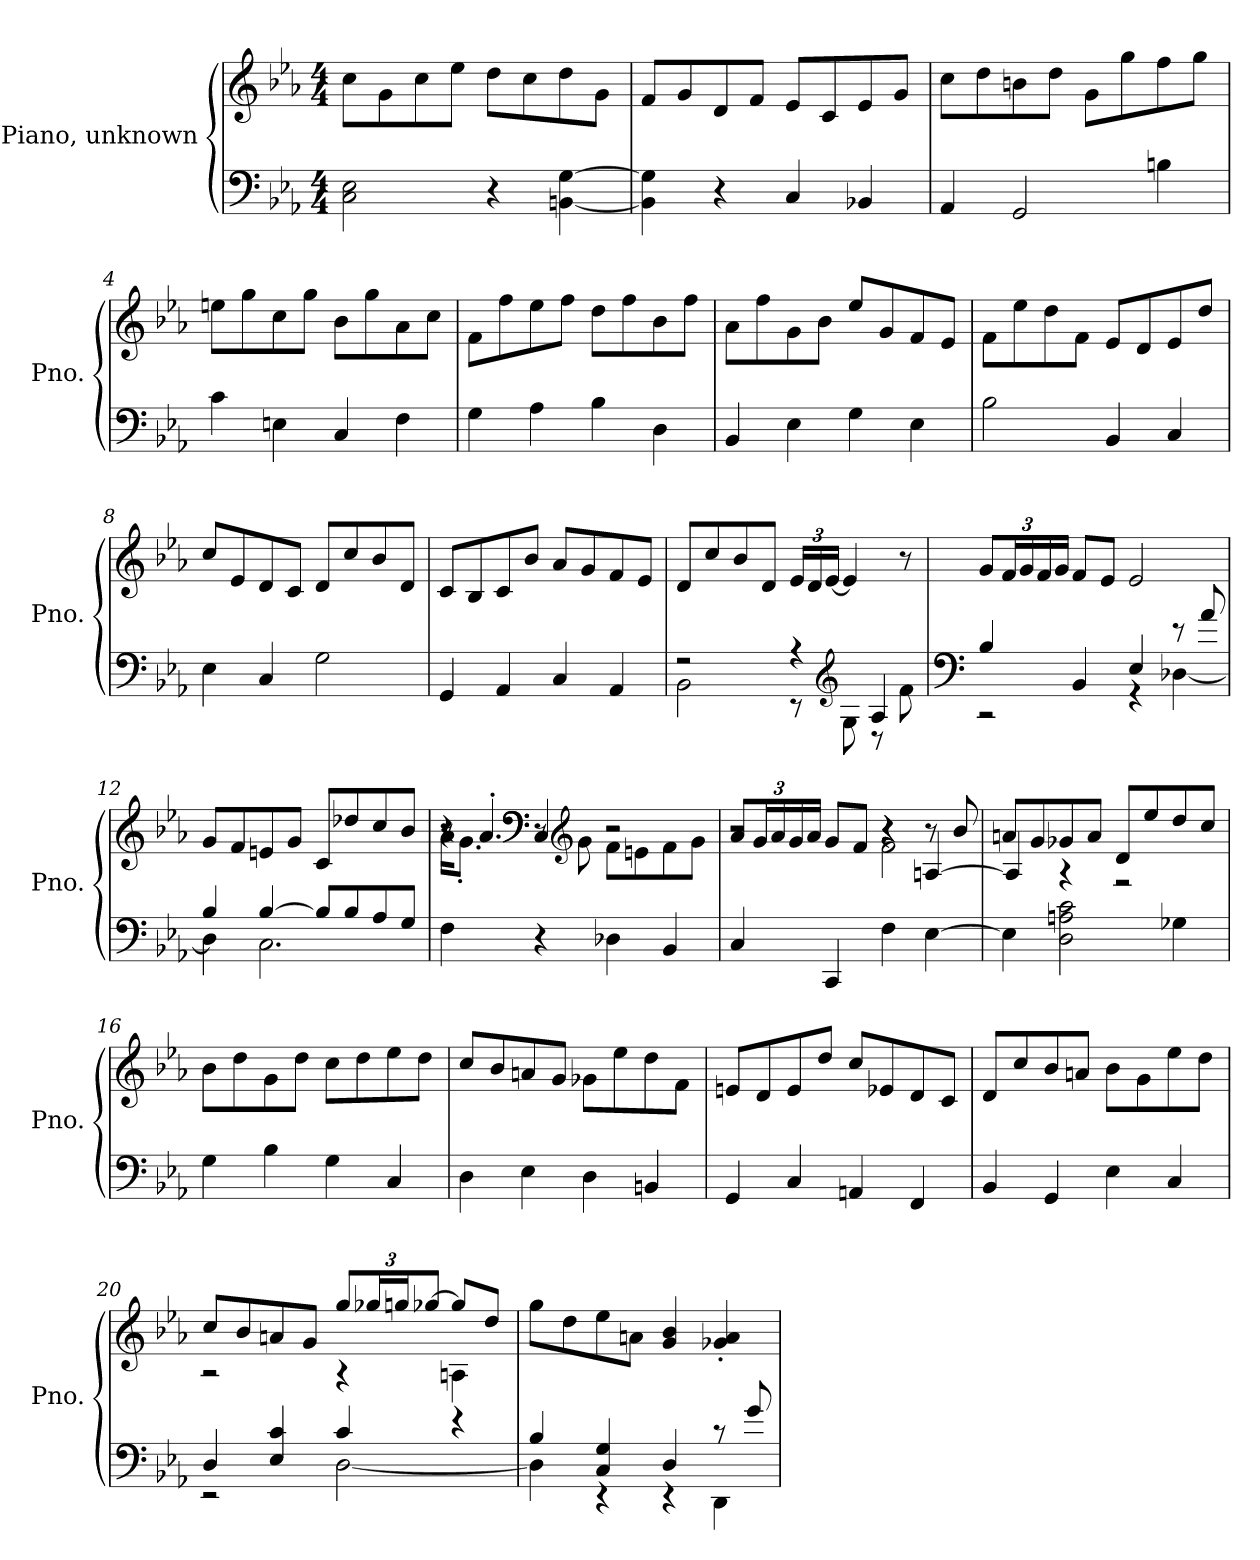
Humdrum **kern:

**kern	**kern
*part1	*part1
*staff2	*staff1
*I"Piano, unknown	*
*I'Pno.	*
*clefF4	*clefG2
*k[b-e-a-]	*k[b-e-a-]
*M4/4	*M4/4
*MM120	*MM120
=1	=1
2C\ 2E-\	8cc\L
.	8g\
.	8cc\
.	8ee-\J
4r	8dd\L
.	8cc\
[4BBn\ [4G\	8dd\
.	8g\J
=2	=2
4BB\] 4G\]	8f/L
.	8g/
4r	8d/
.	8f/J
4C/	8e-/L
.	8c/
4BB-X/	8e-/
.	8g/J
=3	=3
4AA-/	8cc\L
.	8dd\
2GG/	8bn\
.	8dd\J
.	8g\L
.	8gg\
4Bn\	8ff\
.	8gg\J
=4	=4
4c\	8een\L
.	8gg\
4En\	8cc\
.	8gg\J
4C/	8b-\L
.	8gg\
4F\	8a-\
.	8cc\J
=5	=5
4G\	8f\L
.	8ff\
4A-\	8ee-\
.	8ff\J
4B-\	8dd\L
.	8ff\
4D\	8b-\
.	8ff\J
!!LO:LB:g=z
=6	=6
4BB-/	8a-\L
.	8ff\
4E-\	8g\
.	8b-\J
4G\	8ee-/L
.	8g/
4E-\	8f/
.	8e-/J
=7	=7
2B-\	8f\L
.	8ee-\
.	8dd\
.	8f\J
4BB-/	8e-/L
.	8d/
4C/	8e-/
.	8dd/J
=8	=8
4E-\	8cc/L
.	8e-/
4C/	8d/
.	8c/J
2G\	8d/L
.	8cc/
.	8b-/
.	8d/J
=9	=9
4GG/	8c/L
.	8B-/
4AA-/	8c/
.	8b-/J
4C/	8a-/L
.	8g/
4AA-/	8f/
.	8e-/J
!!LO:LB:g=z
=10	=10
*^	*
2r	2BB-\	8d/L
.	.	8cc/
.	.	8b-/
.	.	8d/J
*	*	*Xbrackettup
4r	8r	24e-/LL
.	.	24d/
.	.	[24e-/JJ
*clefG2	*	*
.	8G\	4e-/]
4A-/	8r	.
.	8f\	8r
=11	=11	=11
*clefF4	*	*
4B-/	2r	12g/L
.	.	24f/L
.	.	24g/
.	.	24f/
.	.	24g/JJ
4BB-/	.	8f/L
.	.	8e-/J
4E-/	4r	2e-/
8r	[4D-X\	.
8a-/	.	.
=12	=12	=12
4B-/	4D-\]	8g/L
.	.	8f/
[4B-/	2.C\	8en/
.	.	8g/J
8B-/L]	.	8c/L
8B-/	.	8dd-X/
8A-/	.	8cc/
8G/J	.	8b-/J
*v	*v	*
!!LO:LB:g=z
=13	=13
*	*^
*	*	*^
4F\	8r	16a-\KL	4r
.	.	8.g'\J	.
.	4.a-'/	.	.
*	*clefF4	*	*
4r	.	8r	4C/
*	*clefG2	*	*
.	.	8g\	.
4D-X\	2r	8f\L	2r
.	.	8en\	.
4BB-/	.	8f\	.
.	.	8g\J	.
=14	=14	=14	=14
4C/	12a-/L	2r	2r
.	24g/L	.	.
.	24a-/	.	.
.	24g/	.	.
.	24a-/JJ	.	.
4CC/	8g/L	.	.
.	8f/J	.	.
4F\	4r	2f\	4r
[4E-\	8r	.	[4An/
.	8b-/	.	.
*	*	*v	*v
=15	=15	=15
4E-\]	8an/L	4A/]
.	8g/	.
2D\ 2An\ 2c\	8g-X/	4r
.	8a/J	.
.	8d/L	2r
.	8ee-/	.
4G-X\	8dd/	.
.	8cc/J	.
*	*v	*v
=16	=16
4G\	8b-\L
.	8dd\
4B-\	8g\
.	8dd\J
4G\	8cc\L
.	8dd\
4C/	8ee-\
.	8dd\J
!!LO:LB:g=z
=17	=17
4D\	8cc/L
.	8b-/
4E-\	8an/
.	8g/J
4D\	8g-X\L
.	8ee-\
4BBn/	8dd\
.	8f\J
=18	=18
4GG/	8en/L
.	8d/
4C/	8e/
.	8dd/J
4AAn/	8cc/L
.	8e-X/
4FF/	8d/
.	8c/J
=19	=19
4BB-/	8d/L
.	8cc/
4GG/	8b-/
.	8an/J
4E-\	8b-\L
.	8g\
4C/	8ee-\
.	8dd\J
=20	=20
*^	*^
4D/	2r	8cc/L	2r
.	.	8b-/	.
4E-/ 4c/	.	8an/	.
.	.	8g/J	.
4c/	[2D\	12gg/L	4r
.	.	24gg-X/L	.
.	.	24ggn/J	.
.	.	[12gg-X/J	.
4r	.	8gg-/L]	4An\
.	.	8dd/J	.
*	*	*v	*v
!!LO:LB:g=z
=21	=21	=21
4B-/	4D\]	8gg\L
.	.	8dd\
4C/ 4G/	4r	8ee-\
.	.	8an\J
4D/	4r	4g/ 4b-/
8r	4DD\	4g-X/' 4a/'
8g/	.	.
*v	*v	*
=	=
*-	*-
